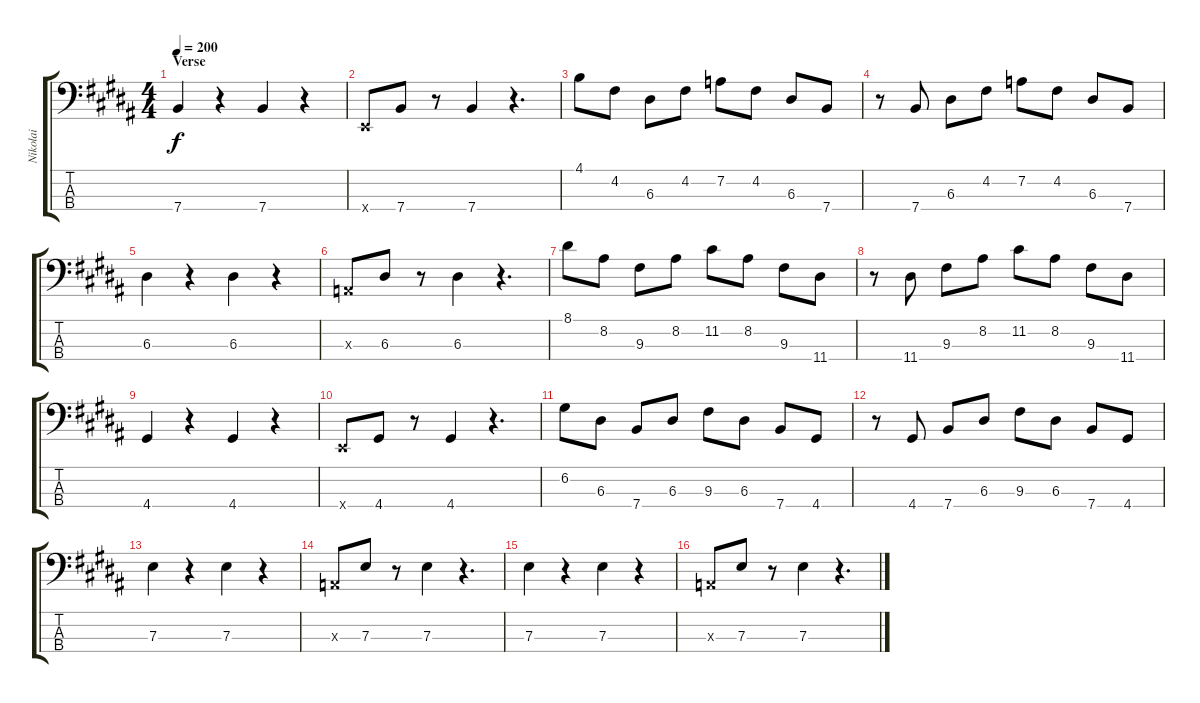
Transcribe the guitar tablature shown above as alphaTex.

\track ("Nikolai" "Nikolai") {instrument electricbassfinger}
\staff {score tabs}
\tuning (G2 D2 A1 E1) {hide}
\ts (4 4)
\section ("" "Verse")
\tempo 200
\clef f4
\ks b
7.4.4{dy f} r.4 7.4.4 r.4 |
0.4{x}.8 7.4.8 r.8 7.4.4 r.4{d} |
4.1.8 4.2.8 6.3.8 4.2.8 7.2.8 4.2.8 6.3.8 7.4.8 |
r.8 7.4.8 6.3.8 4.2.8 7.2.8 4.2.8 6.3.8 7.4.8 |
6.3.4 r.4 6.3.4 r.4 |
0.3{x}.8 6.3.8 r.8 6.3.4 r.4{d} |
8.1.8 8.2.8 9.3.8 8.2.8 11.2.8 8.2.8 9.3.8 11.4.8 |
r.8 11.4.8 9.3.8 8.2.8 11.2.8 8.2.8 9.3.8 11.4.8 |
4.4.4 r.4 4.4.4 r.4 |
0.4{x}.8 4.4.8 r.8 4.4.4 r.4{d} |
6.2.8 6.3.8 7.4.8 6.3.8 9.3.8 6.3.8 7.4.8 4.4.8 |
r.8 4.4.8 7.4.8 6.3.8 9.3.8 6.3.8 7.4.8 4.4.8 |
7.3.4 r.4 7.3.4 r.4 |
0.3{x}.8 7.3.8 r.8 7.3.4 r.4{d} |
7.3.4 r.4 7.3.4 r.4 |
0.3{x}.8 7.3.8 r.8 7.3.4 r.4{d}
